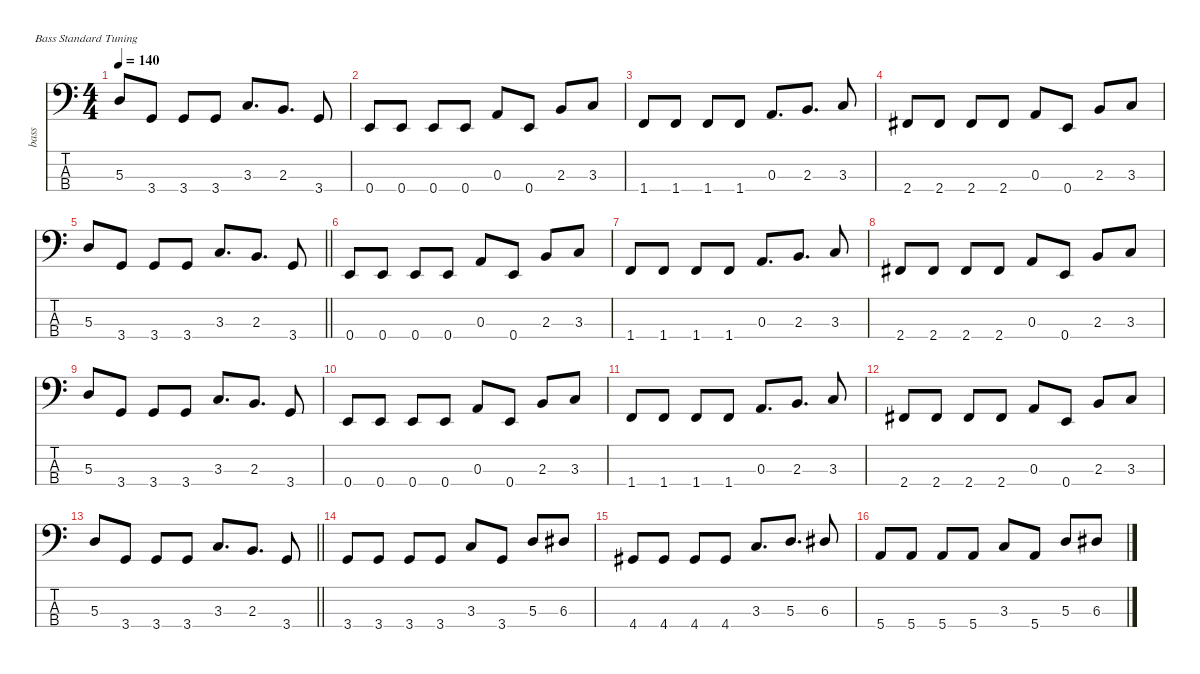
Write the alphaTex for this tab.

\defaultSystemsLayout 4
\hideDynamics
\bracketExtendMode nobrackets
\otherSystemsTrackNameOrientation horizontal
\track ("Bass" "bass") {defaultSystemsLayout 8 instrument electricbasspick}
\staff {score tabs}
\tuning (G2 D2 A1 E1)
\ts (4 4)
\tempo 140
\clef f4
\ks aminor
5.3.8{dy f beam Up} 3.4.8{beam Up} 3.4.8{beam Up} 3.4.8{beam Up} 3.3.8{d beam Up} 2.3.8{d beam Up} 3.4.8{beam Up} |
0.4.8{beam Up} 0.4.8{beam Up} 0.4.8{beam Up} 0.4.8{beam Up} 0.3.8{beam Up} 0.4.8{beam Up} 2.3.8{beam Up} 3.3.8{beam Up} |
1.4.8{beam Up} 1.4.8{beam Up} 1.4.8{beam Up} 1.4.8{beam Up} 0.3.8{d beam Up} 2.3.8{d beam Up} 3.3.8{beam Up} |
2.4{acc #}.8{beam Up} 2.4{acc #}.8{beam Up} 2.4{acc #}.8{beam Up} 2.4{acc #}.8{beam Up} 0.3.8{beam Up} 0.4.8{beam Up} 2.3.8{beam Up} 3.3.8{beam Up} |
\barLineRight lightlight
5.3.8{beam Up} 3.4.8{beam Up} 3.4.8{beam Up} 3.4.8{beam Up} 3.3.8{d beam Up} 2.3.8{d beam Up} 3.4.8{beam Up} |
0.4.8{beam Up} 0.4.8{beam Up} 0.4.8{beam Up} 0.4.8{beam Up} 0.3.8{beam Up} 0.4.8{beam Up} 2.3.8{beam Up} 3.3.8{beam Up} |
1.4.8{beam Up} 1.4.8{beam Up} 1.4.8{beam Up} 1.4.8{beam Up} 0.3.8{d beam Up} 2.3.8{d beam Up} 3.3.8{beam Up} |
2.4{acc #}.8{beam Up} 2.4{acc #}.8{beam Up} 2.4{acc #}.8{beam Up} 2.4{acc #}.8{beam Up} 0.3.8{beam Up} 0.4.8{beam Up} 2.3.8{beam Up} 3.3.8{beam Up} |
5.3.8{beam Up} 3.4.8{beam Up} 3.4.8{beam Up} 3.4.8{beam Up} 3.3.8{d beam Up} 2.3.8{d beam Up} 3.4.8{beam Up} |
0.4.8{beam Up} 0.4.8{beam Up} 0.4.8{beam Up} 0.4.8{beam Up} 0.3.8{beam Up} 0.4.8{beam Up} 2.3.8{beam Up} 3.3.8{beam Up} |
1.4.8{beam Up} 1.4.8{beam Up} 1.4.8{beam Up} 1.4.8{beam Up} 0.3.8{d beam Up} 2.3.8{d beam Up} 3.3.8{beam Up} |
2.4{acc #}.8{beam Up} 2.4{acc #}.8{beam Up} 2.4{acc #}.8{beam Up} 2.4{acc #}.8{beam Up} 0.3.8{beam Up} 0.4.8{beam Up} 2.3.8{beam Up} 3.3.8{beam Up} |
\barLineRight lightlight
5.3.8{beam Up} 3.4.8{beam Up} 3.4.8{beam Up} 3.4.8{beam Up} 3.3.8{d beam Up} 2.3.8{d beam Up} 3.4.8{beam Up} |
3.4.8{beam Up} 3.4.8{beam Up} 3.4.8{beam Up} 3.4.8{beam Up} 3.3.8{beam Up} 3.4.8{beam Up} 5.3.8{beam Up} 6.3{acc #}.8{beam Up} |
4.4{acc #}.8{beam Up} 4.4{acc #}.8{beam Up} 4.4{acc #}.8{beam Up} 4.4{acc #}.8{beam Up} 3.3.8{d beam Up} 5.3.8{d beam Up} 6.3{acc #}.8{beam Up} |
5.4.8{beam Up} 5.4.8{beam Up} 5.4.8{beam Up} 5.4.8{beam Up} 3.3.8{beam Up} 5.4.8{beam Up} 5.3.8{beam Up} 6.3{acc #}.8{beam Up}
